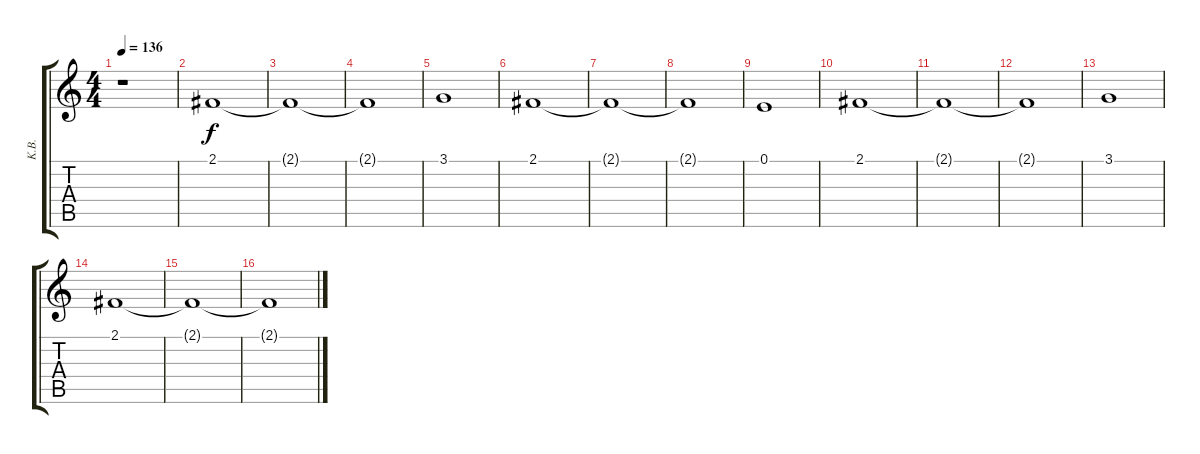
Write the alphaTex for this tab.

\track ("K.B." "K.B.") {instrument synthstrings1}
\staff {score tabs}
\tuning (E4 B3 G3 D3 A2 E2) {hide}
\ts (4 4)
\tempo 136
\clef g2
\ks c
r.1{dy f instrument synthstrings1} |
2.1.1 |
2.1{t}.1 |
2.1{t}.1 |
3.1.1 |
2.1.1 |
2.1{t}.1 |
2.1{t}.1 |
0.1.1 |
2.1.1 |
2.1{t}.1 |
2.1{t}.1 |
3.1.1 |
2.1.1 |
2.1{t}.1 |
2.1{t}.1
